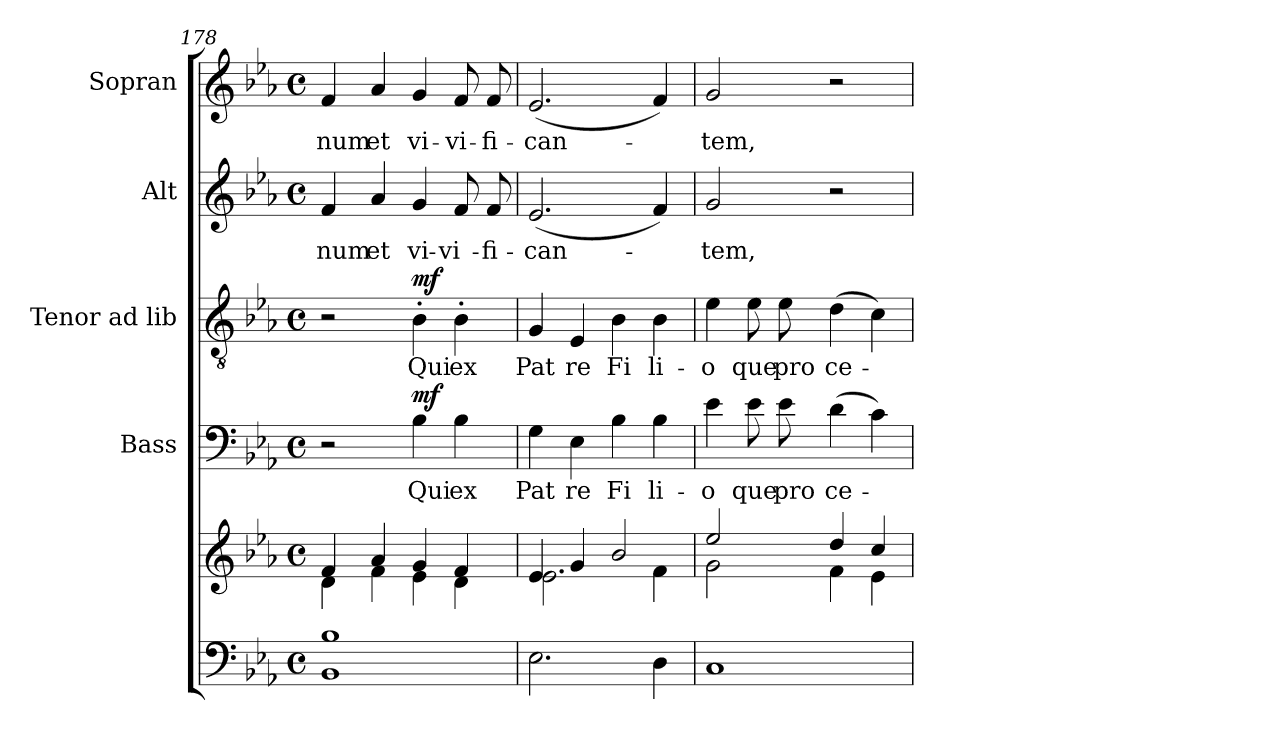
**kern	**kern	**kern	**text	**dynam	**kern	**text	**dynam	**kern	**text	**kern	**text
*part5	*part5	*part4	*part4	*part4	*part3	*part3	*part3	*part2	*part2	*part1	*part1
*staff6	*staff5	*staff4	*staff4	*staff4	*staff3	*staff3	*staff3	*staff2	*staff2	*staff1	*staff1
*	*	*I"Bass	*	*	*I"Tenor ad lib	*	*	*I"Alt	*	*I"Sopran	*
*	*	*I'B	*	*	*I'T	*	*	*I'A	*	*I'S	*
*clefF4	*clefG2	*clefF4	*	*	*clefGv2	*	*	*clefG2	*	*clefG2	*
*k[b-e-a-]	*k[b-e-a-]	*k[b-e-a-]	*	*	*k[b-e-a-]	*	*	*k[b-e-a-]	*	*k[b-e-a-]	*
*E-:	*E-:	*E-:	*	*	*E-:	*	*	*E-:	*	*E-:	*
*M4/4	*M4/4	*M4/4	*	*	*M4/4	*	*	*M4/4	*	*M4/4	*
*met(c)	*met(c)	*met(c)	*	*	*met(c)	*	*	*met(c)	*	*met(c)	*
=178	=178	=178	=178	=178	=178	=178	=178	=178	=178	=178	=178
*^	*^	*	*	*	*	*	*	*	*	*	*
!	!	!	!	!	!	!	!	!	!	!	!LO:LY:b	!	!LO:LY:b
1B-	1BB-	4f/	4d\	2r	.	.	2r	.	.	4f/	-num	4f/	-num
!	!	!	!	!	!	!	!	!	!	!	!LO:LY:b	!	!LO:LY:b
.	.	4a-/	4f\	.	.	.	.	.	.	4a-/	et	4a-/	et
!	!	!	!	!	!LO:LY:b	!LO:DY:a	!	!LO:LY:b	!LO:DY:a	!	!LO:LY:b	!	!LO:LY:b
.	.	4g/	4e-\	4B-\	Qui	mf	4B-'>\	Qui	mf	4g/	vi-	4g/	vi-
!	!	!	!	!	!LO:LY:b	!	!	!LO:LY:b	!	!	!LO:LY:b	!	!LO:LY:b
.	.	4f/	4d\	4B-\	ex	.	4B-'>\	ex	.	8f/	- vi­-	8f/	-vi-
!	!	!	!	!	!	!	!	!	!	!	!LO:LY:b	!	!LO:LY:b
.	.	.	.	.	.	.	.	.	.	8f/	- fi -	8f/	-fi-
*v	*v	*	*	*	*	*	*	*	*	*	*	*	*
=179	=179	=179	=179	=179	=179	=179	=179	=179	=179	=179	=179	=179
!	!	!	!	!LO:LY:b	!	!	!LO:LY:b	!	!	!LO:LY:b	!	!LO:LY:b
2.E-\	4e-/	2.e-\	4G\	Pat­	.	4G/	Pat­	.	(<2.e-/	-can-	(<2.e-/	-can-
!	!	!	!	!LO:LY:b	!	!	!LO:LY:b	!	!	!	!	!
.	4g/	.	4E-\	re	.	4E-/	re	.	.	.	.	.
!	!	!	!	!LO:LY:b	!	!	!LO:LY:b	!	!	!	!	!
.	2b-/	.	4B-\	Fi­	.	4B-\	Fi­	.	.	.	.	.
!	!	!	!	!LO:LY:b	!	!	!LO:LY:b	!	!	!	!	!
4D\	.	4f\	4B-\	li-	.	4B-\	li-	.	4f/)	.	4f/)	.
=180	=180	=180	=180	=180	=180	=180	=180	=180	=180	=180	=180	=180
!	!	!	!	!LO:LY:b	!	!	!LO:LY:b	!	!	!LO:LY:b	!	!LO:LY:b
1C	2ee-/	2g\	4e-\	-o­	.	4e-\	-o­	.	2g/	-tem,	2g/	-tem,
!	!	!	!	!LO:LY:b	!	!	!LO:LY:b	!	!	!	!	!
.	.	.	8e-\	que	.	8e-\	que	.	.	.	.	.
!	!	!	!	!LO:LY:b	!	!	!LO:LY:b	!	!	!	!	!
.	.	.	8e-\	pro­	.	8e-\	pro­	.	.	.	.	.
!	!	!	!	!LO:LY:b	!	!	!LO:LY:b	!	!	!	!	!
.	4dd/	4f\	(>4d\	ce-	.	(>4d\	ce-	.	2r	.	2r	.
.	4cc/	4e-\	4c\)	.	.	4c\)	.	.	.	.	.	.
*	*v	*v	*	*	*	*	*	*	*	*	*	*
=	=	=	=	=	=	=	=	=	=	=	=
*-	*-	*-	*-	*-	*-	*-	*-	*-	*-	*-	*-
